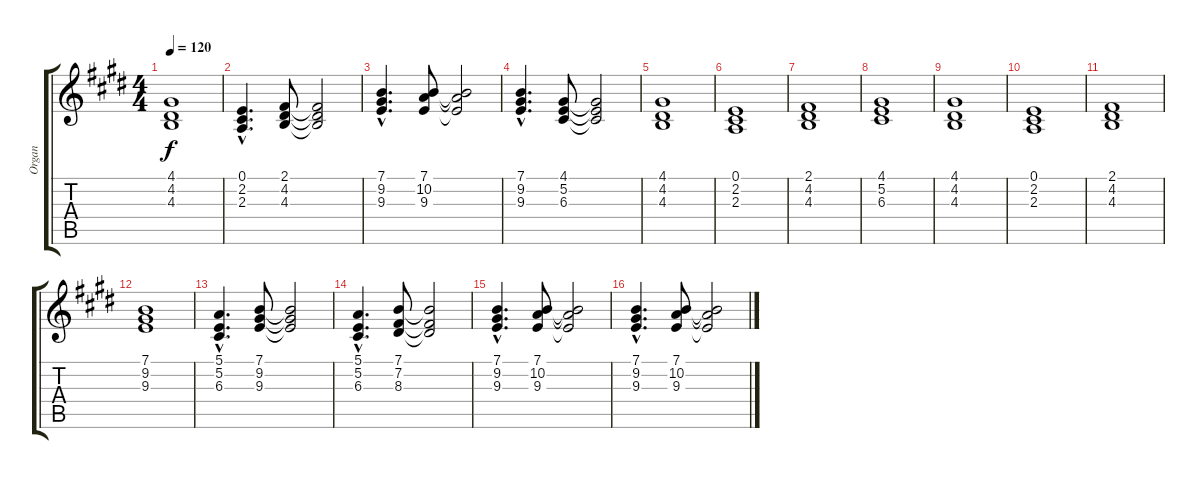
\track ("Organ" "Organ") {instrument drawbarorgan}
\staff {score tabs}
\tuning (E4 B3 G3 D3 A2 E2) {hide}
\ts (4 4)
\tempo 120
\clef g2
\ks e
(4.1 4.2 4.3).1{dy f} |
(0.1{hac} 2.2{hac} 2.3{hac}).4{d} (2.1 4.2 4.3).8 (2.1{t} 4.2{t} 4.3{t}).2 |
(7.1{hac} 9.2{hac} 9.3{hac}).4{d} (7.1 10.2 9.3).8 (7.1{t} 10.2{t} 9.3{t}).2 |
(7.1{hac} 9.2{hac} 9.3{hac}).4{d} (4.1 5.2 6.3).8 (4.1{t} 5.2{t} 6.3{t}).2 |
(4.1 4.2 4.3).1 |
(0.1 2.2 2.3).1 |
(2.1 4.2 4.3).1 |
(4.1 5.2 6.3).1 |
(4.1 4.2 4.3).1 |
(0.1 2.2 2.3).1 |
(2.1 4.2 4.3).1 |
(7.1 9.2 9.3).1 |
(5.1{hac} 5.2{hac} 6.3{hac}).4{d} (7.1 9.2 9.3).8 (7.1{t} 9.2{t} 9.3{t}).2 |
(5.1{hac} 5.2{hac} 6.3{hac}).4{d} (7.1 7.2 8.3).8 (7.1{t} 7.2{t} 8.3{t}).2 |
(7.1{hac} 9.2{hac} 9.3{hac}).4{d} (7.1 10.2 9.3).8 (7.1{t} 10.2{t} 9.3{t}).2 |
(7.1{hac} 9.2{hac} 9.3{hac}).4{d} (7.1 10.2 9.3).8 (7.1{t} 10.2{t} 9.3{t}).2
